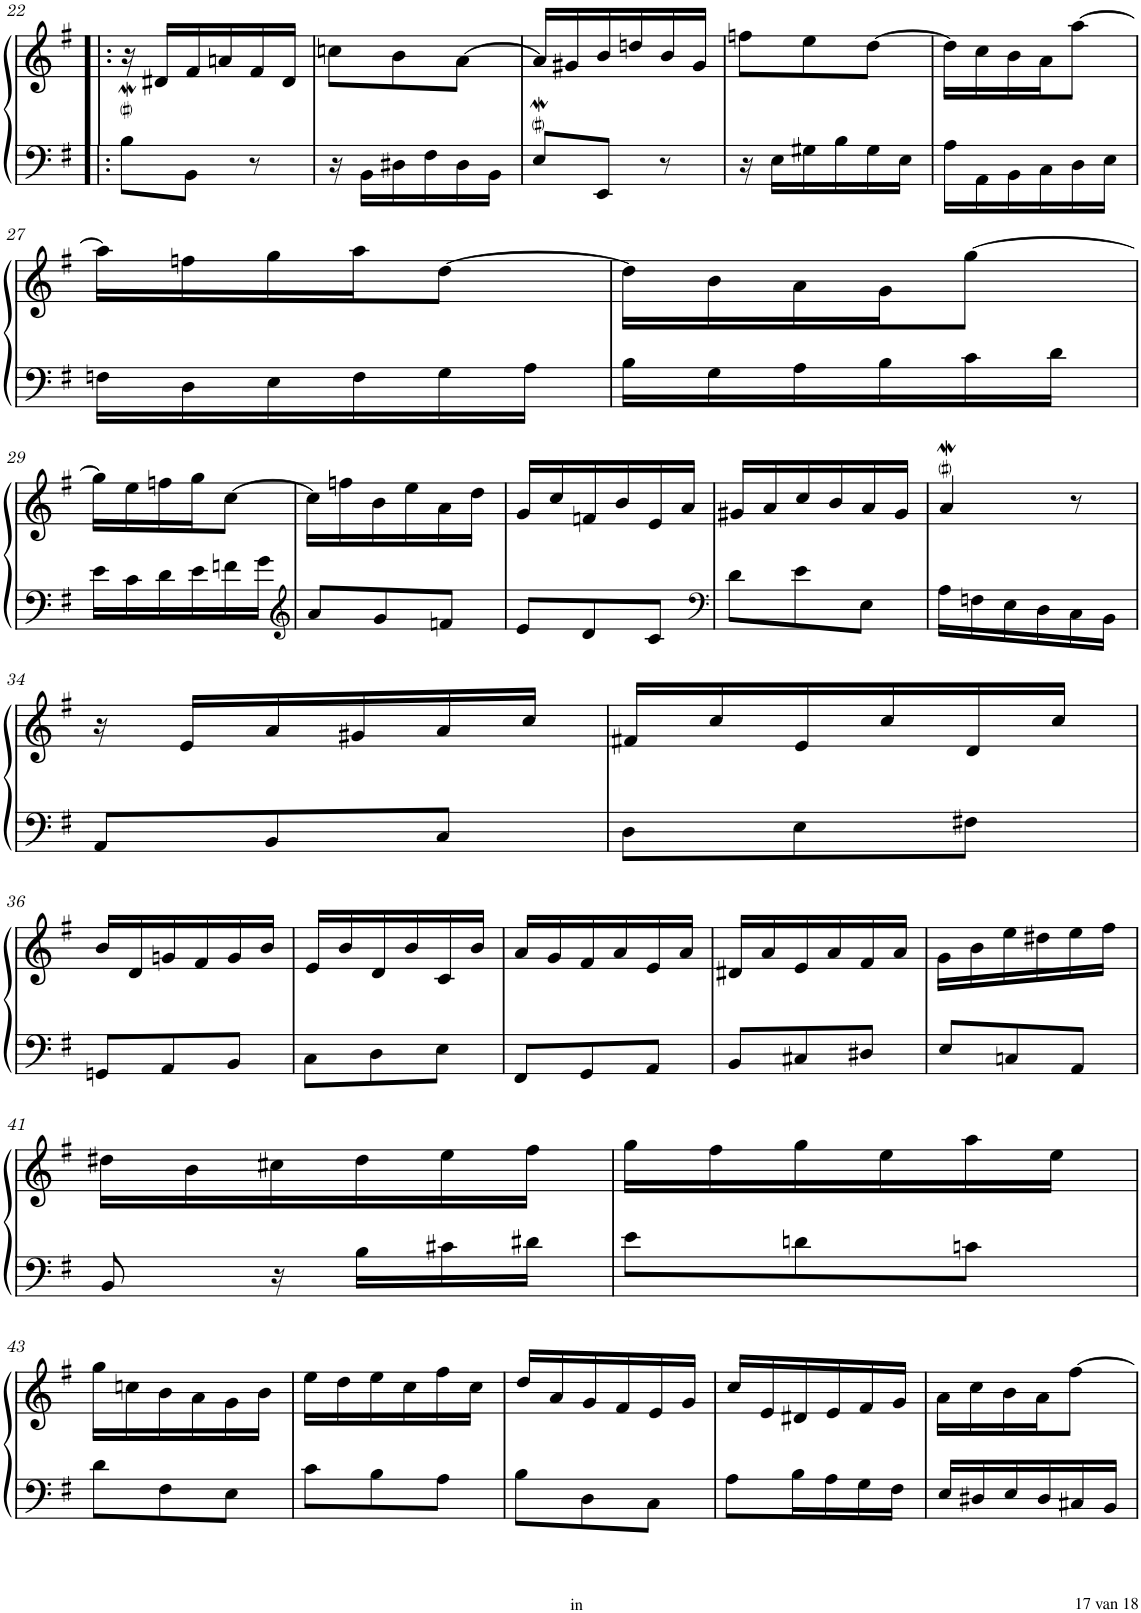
**kern	**kern
*part1	*part1
*staff2	*staff1
*I"Harpsichord	*
*I'Hch.	*
!!LO:PB:g=z
*clefF4	*clefG2
*k[f#]	*k[f#]
*M3/8	*M3/8
=22!|:	=22!|:
*^	*
8BW\L	8A#i	16r
.	.	16d#X/LL
8BB\J	8ryy	16f#/
.	.	16an/
8r	8ryy	16f#/
.	.	16d#/JJ
*v	*v	*
=23	=23
16r	8ccn\L
16BB\LL	.
16D#X\	8b\
16F#\	.
16D#\	[8a\J
16BB\JJ	.
=24	=24
*^	*
8EW/L	8D#i	16a/LL]
.	.	16g#X/
8EE/J	8ryy	16b/
.	.	16ddn/
8r	8ryy	16b/
.	.	16g#/JJ
*v	*v	*
=25	=25
16r	8ffn\L
16E\LL	.
16G#X\	8ee\
16B\	.
16G#\	[8dd\J
16E\JJ	.
=26	=26
16A\LL	16dd\LL]
16AA\	16cc\
16BB\	16b\
16C\	16a\J
16D\	[8aa\J
16E\JJ	.
!!LO:LB:g=z
=27	=27
16Fn\LL	16aa\LL]
16D\	16ffn\
16E\	16gg\
16F\	16aa\J
16G\	[8dd\J
16A\JJ	.
=28	=28
16B\LL	16dd\LL]
16G\	16b\
16A\	16a\
16B\	16g\J
16c\	[8gg\J
16d\JJ	.
!!LO:LB:g=z
=29	=29
16e\LL	16gg\LL]
16c\	16ee\
16d\	16ffn\
16e\	16gg\J
16fn\	[8cc\J
16g\JJ	.
=30	=30
*clefG2	*
8a/L	16cc\LL]
.	16ffn\
8g/	16b\
.	16ee\
8fn/J	16a\
.	16dd\JJ
=31	=31
8e/L	16g/LL
.	16cc/
8d/	16fn/
.	16b/
8c/J	16e/
.	16a/JJ
=32	=32
*clefF4	*
8d\L	16g#X/LL
.	16a/
8e\	16cc/
.	16b/
8E\J	16a/
.	16g#/JJ
=33	=33
*	*^
16A\LL	4aW/	4g#i
16Fn\	.	.
16E\	.	.
16D\	.	.
16C\	8r	8ryy
16BB\JJ	.	.
*	*v	*v
!!LO:LB:g=z
=34	=34
8AA/L	16r
.	16e/LL
8BB/	16a/
.	16g#X/
8C/J	16a/
.	16cc/JJ
=35	=35
8D\L	16f#X/LL
.	16cc/
8E\	16e/
.	16cc/
8F#X\J	16d/
.	16cc/JJ
!!LO:LB:g=z
=36	=36
8GGn/L	16b/LL
.	16d/
8AA/	16gn/
.	16f#/
8BB/J	16g/
.	16b/JJ
=37	=37
8C\L	16e/LL
.	16b/
8D\	16d/
.	16b/
8E\J	16c/
.	16b/JJ
=38	=38
8FF#/L	16a/LL
.	16g/
8GG/	16f#/
.	16a/
8AA/J	16e/
.	16a/JJ
=39	=39
8BB/L	16d#X/LL
.	16a/
8C#X/	16e/
.	16a/
8D#X/J	16f#/
.	16a/JJ
=40	=40
8E/L	16g\LL
.	16b\
8Cn/	16ee\
.	16dd#X\
8AA/J	16ee\
.	16ff#\JJ
!!LO:LB:g=z
=41	=41
8BB/	16dd#X\LL
.	16b\
16r	16cc#X\
16B\LL	16dd#\
16c#X\	16ee\
16d#X\JJ	16ff#\JJ
=42	=42
8e\L	16gg\LL
.	16ff#\
8dn\	16gg\
.	16ee\
8cn\J	16aa\
.	16ee\JJ
!!LO:LB:g=z
=43	=43
8d\L	16gg\LL
.	16ccn\
8F#\	16b\
.	16a\
8E\J	16g\
.	16b\JJ
=44	=44
8c\L	16ee\LL
.	16dd\
8B\	16ee\
.	16cc\
8A\J	16ff#\
.	16cc\JJ
=45	=45
8B\L	16dd/LL
.	16a/
8D\	16g/
.	16f#/
8C\J	16e/
.	16g/JJ
=46	=46
8A\L	16cc/LL
.	16e/
16B\L	16d#X/
16A\	16e/
16G\	16f#/
16F#\JJ	16g/JJ
=47	=47
16E/LL	16a\LL
16D#X/	16cc\
16E/	16b\
16D#/	16a\J
16C#X/	[8ff#\J
16BB/JJ	.
=	=
*-	*-
